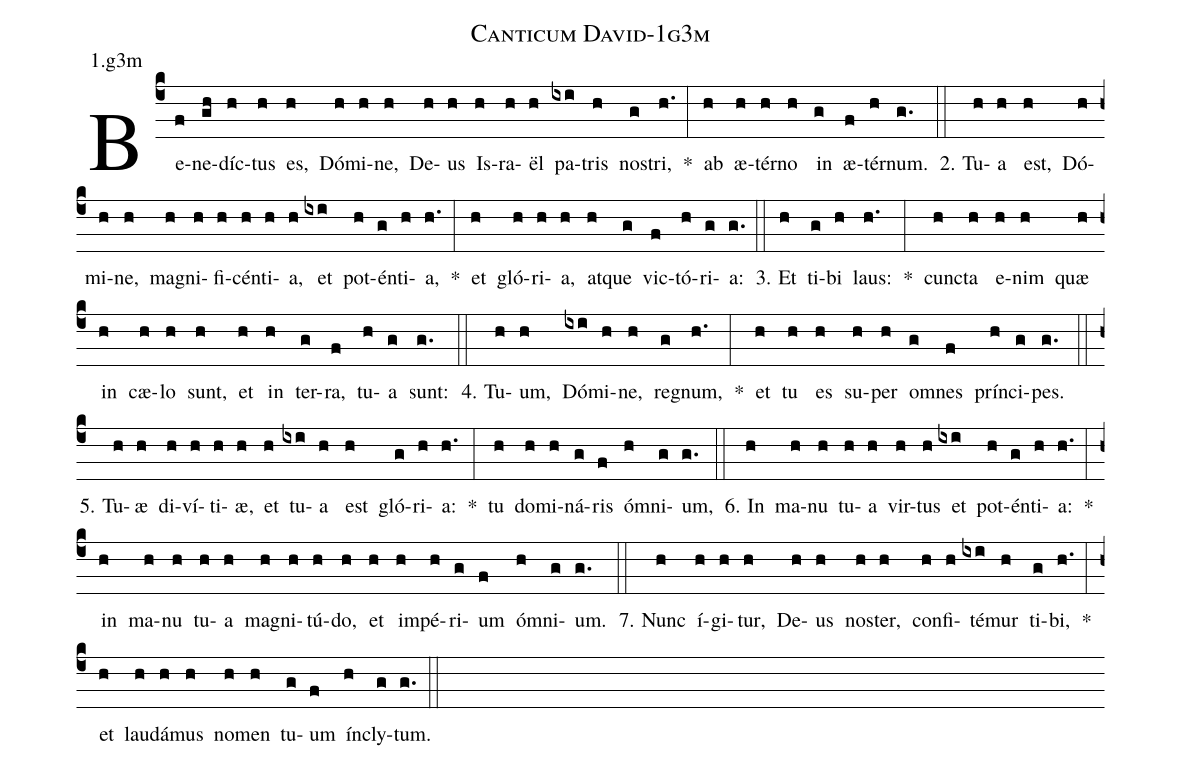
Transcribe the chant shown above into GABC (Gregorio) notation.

name: Canticum David-1g3m;
annotation: 1.g3m;
%%
(c4)Be(f)ne(gh)díc(h)tus(h) es,(h) Dó(h)mi(h)ne,(h) De(h)us(h) Is(h)ra(h)ël(h) pa(ixi)tris(h) nos(g)tri,(h.) *(:) ab(h) æ(h)tér(h)no(h) in(g) æ(f)tér(h)num.(g.) (::)
2. Tu(h)a(h) est,(h) Dó(h)mi(h)ne,(h) ma(h)gni(h)fi(h)cén(h)ti(h)a,(h) et(ixi) pot(h)én(g)ti(h)a,(h.) *(:) et(h) gló(h)ri(h)a,(h) at(h)que(g) vic(f)tó(h)ri(g)a:(g.) (::)
3. Et(h) ti(g)bi(h) laus:(h.) *(:) cunc(h)ta(h) e(h)nim(h) quæ(h) in(h) cæ(h)lo(h) sunt,(h) et(h) in(h) ter(g)ra,(f) tu(h)a(g) sunt:(g.) (::)
4. Tu(h)um,(h) Dó(ixi)mi(h)ne,(h) re(g)gnum,(h.) *(:) et(h) tu(h) es(h) su(h)per(h) om(g)nes(f) prín(h)ci(g)pes.(g.) (::)
5. Tu(h)æ(h) di(h)ví(h)ti(h)æ,(h) et(h) tu(ixi)a(h) est(h) gló(g)ri(h)a:(h.) *(:) tu(h) do(h)mi(h)ná(g)ris(f) óm(h)ni(g)um,(g.) (::)
6. In(h) ma(h)nu(h) tu(h)a(h) vir(h)tus(h) et(ixi) pot(h)én(g)ti(h)a:(h.) *(:) in(h) ma(h)nu(h) tu(h)a(h) ma(h)gni(h)tú(h)do,(h) et(h) im(h)pé(h)ri(g)um(f) óm(h)ni(g)um.(g.) (::)
7. Nunc(h) í(h)gi(h)tur,(h) De(h)us(h) nos(h)ter,(h) con(h)fi(h)té(ixi)mur(h) ti(g)bi,(h.) *(:) et(h) lau(h)dá(h)mus(h) no(h)men(h) tu(g)um(f) ín(h)cly(g)tum.(g.) (::)
